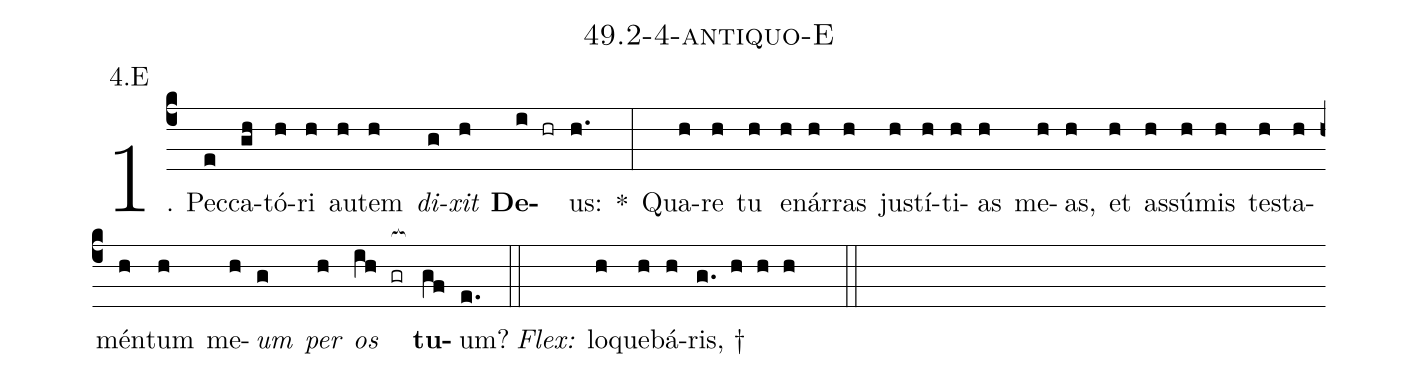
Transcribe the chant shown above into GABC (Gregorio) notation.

name: 49.2-4-antiquo-E;
annotation: 4.E;
%%
(c4)1. Pec(e)ca(gh)tó(h)ri(h) au(h)tem(h) <i>di</i>(g)<i>xit</i>(h) <b>De</b>(i hr)us:(h.) *(:) Qua(h)re(h) tu(h) e(h)nár(h)ras(h) jus(h)tí(h)ti(h)as(h) me(h)as,(h) et(h) as(h)sú(h)mis(h) tes(h)ta(h)mén(h)tum(h) me(h)<i>um</i>(g) <i>per</i>(h) <i>os</i>(ih gr[ocb:1{]) <b>tu</b>(gf[ocb:0}])um?(e.) (::)
<i>Flex:</i>()  lo(h)que(h)bá(h)ris, †(g. h h h  ::)

%E(h) u(g) o(h) u(ih) a(gf) e.(e.) (::)
